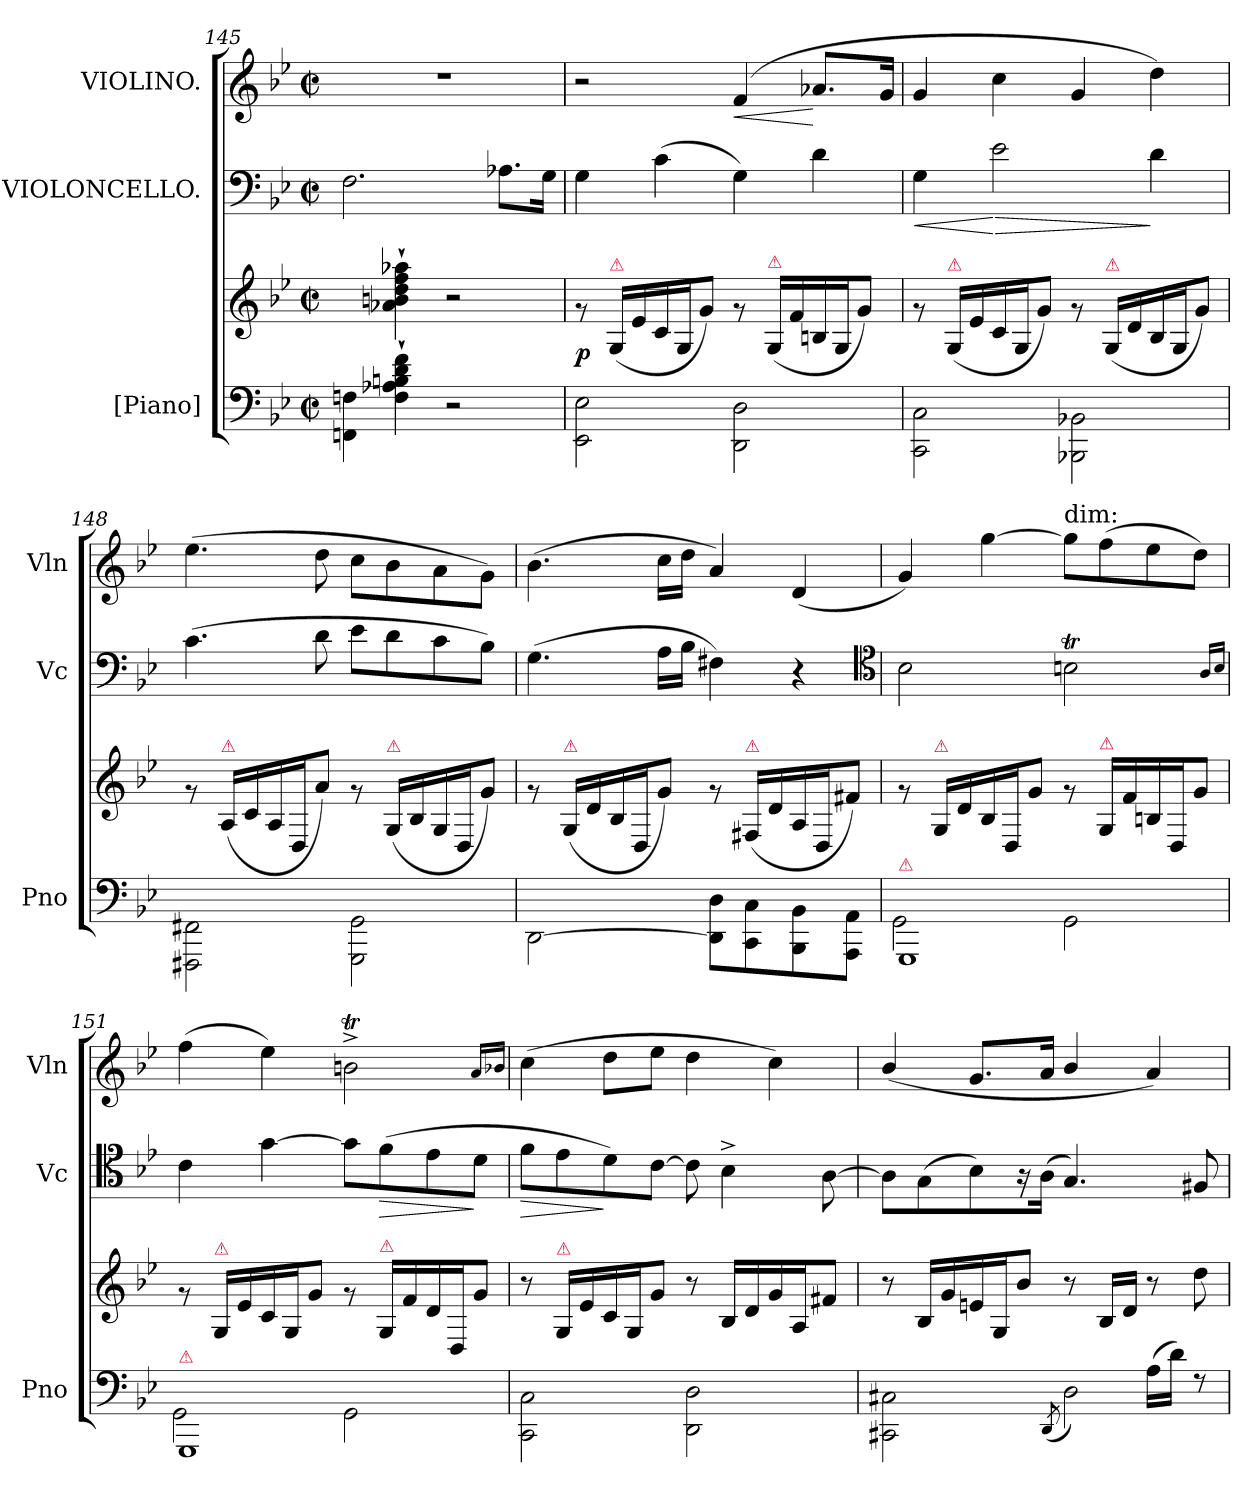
**kern	**kern	**dynam	**kern	**dynam	**kern	**dynam
*part3	*part3	*part3	*part2	*part2	*part1	*part1
*staff4	*staff3	*staff3/4	*staff2	*staff2	*staff1	*staff1
*I"[Piano]	*	*	*I"VIOLONCELLO.	*	*I"VIOLINO.	*
*I'Pno	*	*	*I'Vc	*	*I'Vln	*
*clefF4	*clefG2	*	*clefF4	*	*clefG2	*
*k[b-e-]	*k[b-e-]	*	*k[b-e-]	*	*k[b-e-]	*
*g:	*g:	*	*g:	*	*g:	*
*M2/2	*M2/2	*	*M2/2	*	*M2/2	*
*met(c|)	*met(c|)	*	*met(c|)	*	*met(c|)	*
=145	=145	=145	=145	=145	=145	=145
4FFn\ 4Fn\	4ryy	.	2.F	.	1rdd	.
4F`< 4A-X`< 4Bn`< 4d`< 4f`<	4a-X`> 4bn`> 4dd`> 4ff`> 4aa-X`>	.	.	.	.	.
2r	2r	.	.	.	.	.
.	.	.	8.A-XL	.	.	.
.	.	.	16GJk	.	.	.
=146	=146	=146	=146	=146	=146	=146
2EE-\ 2E-\	8rg	p	4G	.	2r	.
!	!LO:TX:a:color=crimson:t=⚠	!	!	!	!	!
.	(>16G/LL	.	.	.	.	.
.	16e-/	.	.	.	.	.
.	16c/	.	(4c	.	.	.
.	16G/J	.	.	.	.	.
.	8g\J)	.	.	.	.	.
!	!	!	!	!	!	!LO:HP:b
2DD\ 2D\	8rg	.	4G)	.	(>4f	<
!	!LO:TX:a:color=crimson:t=⚠	!	!	!	!	!
.	(>16G/LL	.	.	.	.	.
.	16f/	.	.	.	.	.
.	16Bn/	.	4d	.	8.a-XL	[
.	16G/J	.	.	.	.	.
.	8g\J)	.	.	.	.	.
.	.	.	.	.	16gJk	.
=147	=147	=147	=147	=147	=147	=147
!	!	!	!	!LO:HP:b	!	!
2CC\ 2C\	8rg	.	4G	<	4g	.
!	!LO:TX:a:color=crimson:t=⚠	!	!	!	!	!
.	(>16G/LL	.	.	.	.	.
.	16e-/	.	.	.	.	.
!	!	!	!	!LO:HP:n=1:b	!	!
.	16c/	.	2e-	[ >	4cc	.
.	16G/J	.	.	.	.	.
.	8g\J)	.	.	.	.	.
2BBB-X\ 2BB-X\	8rg	.	.	.	4g	.
!	!LO:TX:a:color=crimson:t=⚠	!	!	!	!	!
.	(>16G/LL	.	.	.	.	.
.	16d/	.	.	.	.	.
.	16B-/	.	4d	]	4dd)	.
.	16G/J	.	.	.	.	.
.	8g\J)	.	.	.	.	.
=148	=148	=148	=148	=148	=148	=148
2FFF#X\ 2FF#X\	8rg	.	(>4.c	.	(>4.ee-	.
!	!LO:TX:a:color=crimson:t=⚠	!	!	!	!	!
.	(>16A/LL	.	.	.	.	.
.	16c/	.	.	.	.	.
.	16A/	.	.	.	.	.
.	16D/J	.	.	.	.	.
.	8a\J)	.	8d	.	8dd	.
2GGG\ 2GG\	8rg	.	8e-L	.	8cc\L	.
!	!LO:TX:a:color=crimson:t=⚠	!	!	!	!	!
.	(>16G/LL	.	8d	.	8b-\	.
.	16B-/	.	.	.	.	.
.	16G/	.	8c	.	8a\	.
.	16D/J	.	.	.	.	.
.	8g\J)	.	8B-J)	.	8g\J)	.
=149	=149	=149	=149	=149	=149	=149
[2DD\	8rg	.	(>4.G	.	(>4.b-	.
!	!LO:TX:a:color=crimson:t=⚠	!	!	!	!	!
.	(>16G/LL	.	.	.	.	.
.	16d/	.	.	.	.	.
.	16B-/	.	.	.	.	.
.	16D/J	.	.	.	.	.
.	8g\J)	.	16ALL	.	16ccLL	.
.	.	.	16B-JJ	.	16ddJJ	.
8DD]\ 8D\L	8rg	.	4F#X)	.	4a)	.
!	!LO:TX:a:color=crimson:t=⚠	!	!	!	!	!
8CC 8C	(>16F#X/LL	.	.	.	.	.
.	16d/	.	.	.	.	.
8BBB- 8BB-	16A/	.	4r	.	(<4d	.
.	16D/J	.	.	.	.	.
8AAA 8AAJ	8f#X\J)	.	.	.	.	.
*	*	*	*clefC4	*	*	*
=150	=150	=150	=150	=150	=150	=150
*^	*	*	*	*	*	*
!LO:TX:a:color=crimson:t=⚠	!	!	!	!	!	!	!
1GGG	2GG\	8rg	.	2B-	.	4g)	.
!	!	!LO:TX:a:color=crimson:t=⚠	!	!	!	!	!
.	.	16G/LL	.	.	.	.	.
.	.	16d/	.	.	.	.	.
.	.	16B-/	.	.	.	[4gg	.
.	.	16D/J	.	.	.	.	.
.	.	8g\J	.	.	.	.	.
!	!	!	!	!	!	!LO:TX:t=dim&colon;	!
.	2GG\	8rg	.	2Bnt	.	8ggL]	.
!	!	!LO:TX:a:color=crimson:t=⚠	!	!	!	!	!
.	.	16G/LL	.	.	.	(>8ff	.
.	.	16f/	.	.	.	.	.
.	.	16Bn/	.	.	.	8ee-	.
.	.	16D/J	.	.	.	.	.
.	.	8g\J	.	.	.	8ddJ)	.
.	.	.	.	16qqA/LL	.	.	.
.	.	.	.	16qqB/JJ	.	.	.
=151	=151	=151	=151	=151	=151	=151	=151
!LO:TX:a:color=crimson:t=⚠	!	!	!	!	!	!	!
1GGG	2GG	8rg	.	4c	.	(>4ff	.
!	!	!LO:TX:a:color=crimson:t=⚠	!	!	!	!	!
.	.	16G/LL	.	.	.	.	.
.	.	16e-/	.	.	.	.	.
.	.	16c/	.	[4g	.	4ee-)	.
.	.	16G/J	.	.	.	.	.
.	.	8g\J	.	.	.	.	.
.	2GG	8rg	.	8gL]	.	2bnt^<	.
!	!	!LO:TX:a:color=crimson:t=⚠	!	!	!	!	!
!	!	!	!	!	!LO:HP:b	!	!
.	.	16G/LL	.	(8f	>	.	.
.	.	16f/	.	.	.	.	.
.	.	16d/	.	8e-	.	.	.
.	.	16D/J	.	.	.	.	.
.	.	8g\J	.	8dJ	]	.	.
*v	*v	*	*	*	*	*	*
.	.	.	.	.	16qqa/LL	.
.	.	.	.	.	16qqb-X/JJ	.
=152	=152	=152	=152	=152	=152	=152
!	!	!	!	!LO:HP:b	!	!
2CC\ 2C\	8r	.	8fL	>	(>4cc	.
!	!LO:TX:a:color=crimson:t=⚠	!	!	!	!	!
.	16G/LL	.	8e-	.	.	.
.	16e-/	.	.	.	.	.
.	16c/	.	8d)	]	8ddL	.
.	16G/J	.	.	.	.	.
.	8g\J	.	[8cJ	.	8ee-J	.
2DD\ 2D\	8r	.	8c]	.	4dd	.
.	16B-LL	.	4B-^<	.	.	.
.	16d	.	.	.	.	.
.	16g	.	.	.	4cc)	.
.	16AJ	.	.	.	.	.
.	8f#XJ	.	[8A	.	.	.
=153	=153	=153	=153	=153	=153	=153
*^	*	*	*	*	*	*
2rcyy	2CC#X\ 2C#X\	8r	.	8AL]	.	(<4b-/	.
.	.	16B-LL	.	(>8G	.	.	.
.	.	16g	.	.	.	.	.
.	.	16en	.	8B-)	.	8.gL	.
.	.	16GJ	.	.	.	.	.
.	.	8b-J	.	16r	.	.	.
.	.	.	.	(>16AJk	.	16aJk	.
.	(<8qDD/	.	.	.	.	.	.
4reyy	2D)	8r	.	4.G)	.	4b-/	.
.	.	16B-LL	.	.	.	.	.
.	.	16dJJ	.	.	.	.	.
(>16A\LL	.	8r	.	.	.	4a)	.
16dJJ)	.	.	.	.	.	.	.
8rF	.	8dd	.	8F#X	.	.	.
*v	*v	*	*	*	*	*	*
=	=	=	=	=	=	=
*-	*-	*-	*-	*-	*-	*-
